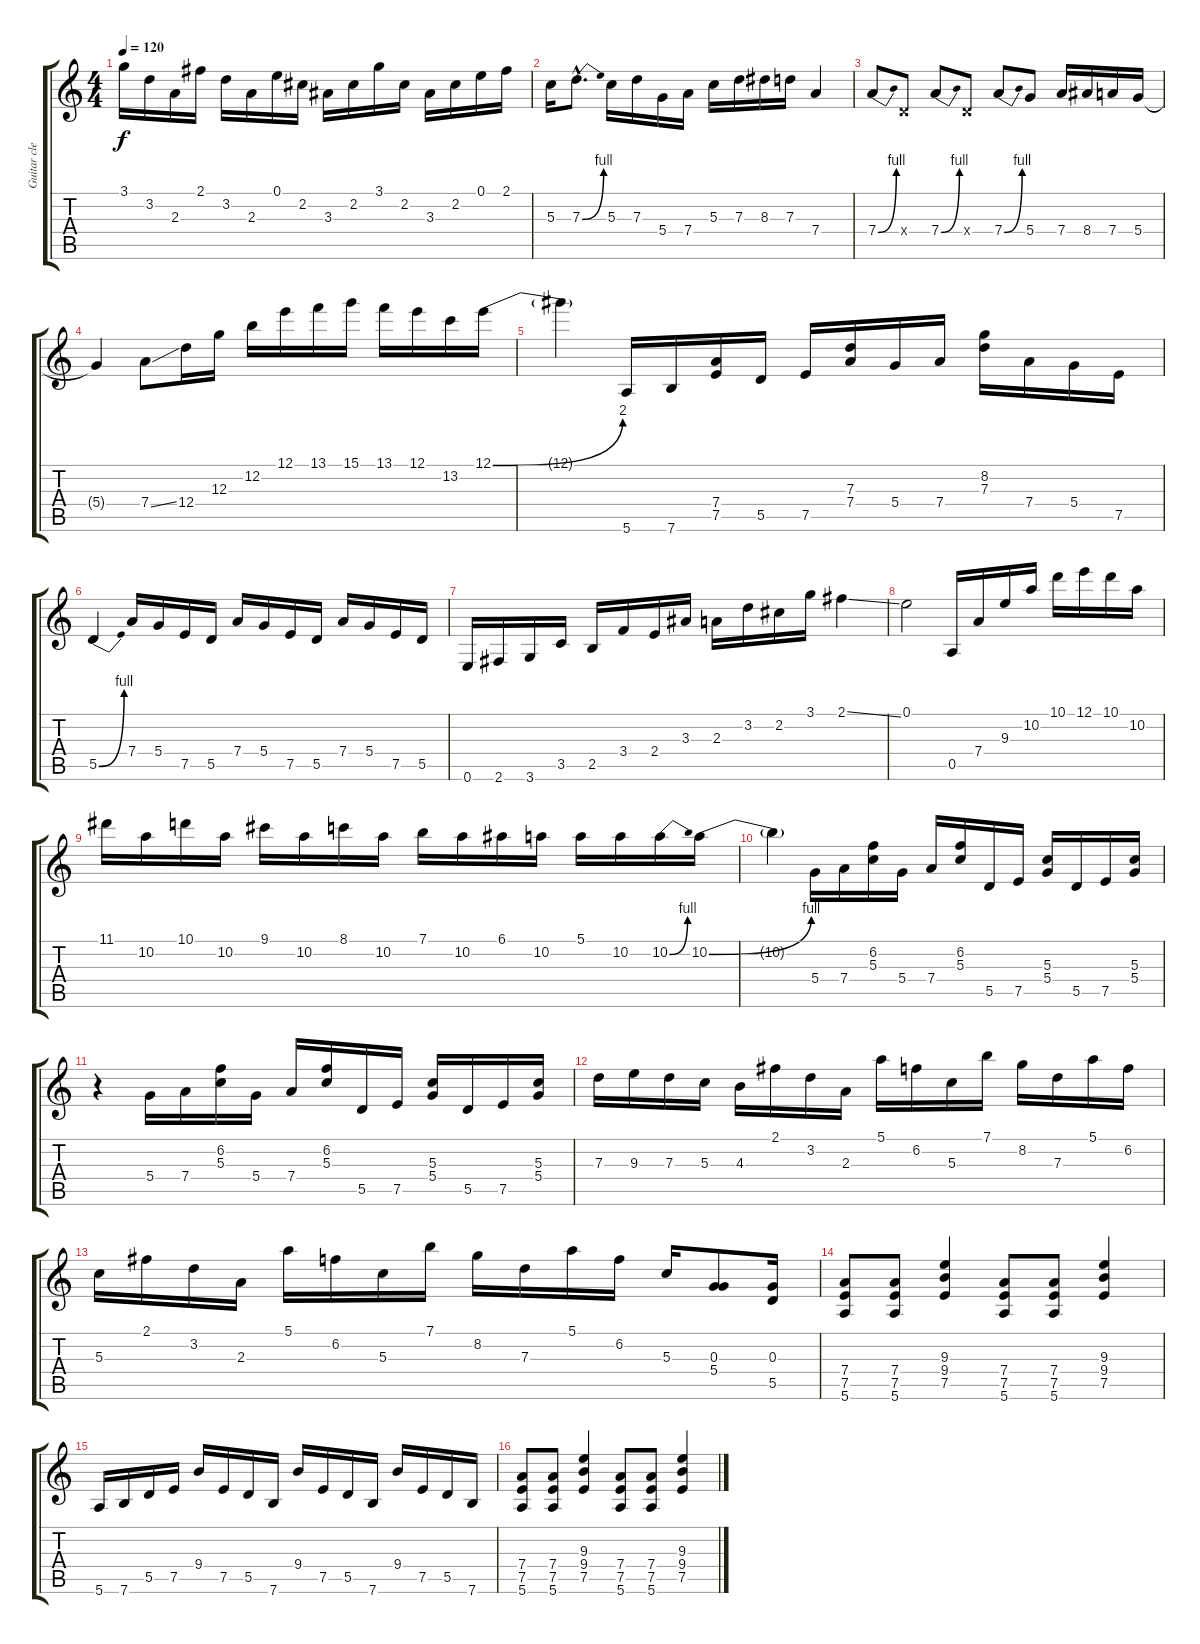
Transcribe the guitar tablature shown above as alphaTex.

\track ("Guitar clean" "Guitar cle") {instrument electricguitarclean}
\staff {score tabs}
\tuning (E4 B3 G3 D3 A2 E2) {hide}
\ts (4 4)
\tempo 120
\clef g2
\ks c
3.1.16{dy f} 3.2.16 2.3.16 2.1.16 3.2.16 2.3.16 0.1.16 2.2.16 3.3.16 2.2.16 3.1.16 2.2.16 3.3.16 2.2.16 0.1.16 2.1.16 |
5.3.16 7.3{be (bend 0 0 60 4) hac}.8{d} 5.3.16 7.3.16 5.4.16 7.4.16 5.3.16 7.3.16 8.3.16 7.3.16 7.4.4 |
7.4{be (bend 0 0 60 4)}.8 0.4{x}.8 7.4{be (bend 0 0 60 4)}.8 0.4{x}.8 7.4{be (bend 0 0 60 4)}.8 5.4.8 7.4.16 8.4.16 7.4.16 5.4.16 |
5.4{t}.4 7.4{ss}.8 12.4.16 12.3.16 12.2.16 12.1.16 13.1.16 15.1.16 13.1.16 12.1.16 13.2.16 12.1{be (bend 0 0 60 8)}.16 |
12.1{t}.4 5.6.16 7.6.16 (7.4 7.5).16 5.5.16 7.5.16 (7.3 7.4).16 5.4.16 7.4.16 (8.2 7.3).16 7.4.16 5.4.16 7.5.16 |
5.5{be (bend 0 0 60 4)}.4 7.4.16 5.4.16 7.5.16 5.5.16 7.4.16 5.4.16 7.5.16 5.5.16 7.4.16 5.4.16 7.5.16 5.5.16 |
0.6.16 2.6.16 3.6.16 3.5.16 2.5.16 3.4.16 2.4.16 3.3.16 2.3.16 3.2.16 2.2.16 3.1.16 2.1{ss}.4 |
0.1.2 0.5.16 7.4.16 9.3.16 10.2.16 10.1.16 12.1.16 10.1.16 10.2.16 |
11.1.16 10.2.16 10.1.16 10.2.16 9.1.16 10.2.16 8.1.16 10.2.16 7.1.16 10.2.16 6.1.16 10.2.16 5.1.16 10.2.16 10.2{be (bend 0 0 60 4)}.16 10.2{be (bend 0 0 60 4)}.16 |
10.2{t}.4 5.4.16 7.4.16 (6.2 5.3).16 5.4.16 7.4.16 (6.2 5.3).16 5.5.16 7.5.16 (5.3 5.4).16 5.5.16 7.5.16 (5.3 5.4).16 |
r.4 5.4.16 7.4.16 (6.2 5.3).16 5.4.16 7.4.16 (6.2 5.3).16 5.5.16 7.5.16 (5.3 5.4).16 5.5.16 7.5.16 (5.3 5.4).16 |
7.3.16 9.3.16 7.3.16 5.3.16 4.3.16 2.1.16 3.2.16 2.3.16 5.1.16 6.2.16 5.3.16 7.1.16 8.2.16 7.3.16 5.1.16 6.2.16 |
5.3.16 2.1.16 3.2.16 2.3.16 5.1.16 6.2.16 5.3.16 7.1.16 8.2.16 7.3.16 5.1.16 6.2.16 5.3.16 (0.3 5.4).8 (0.3 5.5).16 |
(7.4 7.5 5.6).8 (7.4 7.5 5.6).8 (9.3 9.4 7.5).4 (7.4 7.5 5.6).8 (7.4 7.5 5.6).8 (9.3 9.4 7.5).4 |
5.6.16 7.6.16 5.5.16 7.5.16 9.4.16 7.5.16 5.5.16 7.6.16 9.4.16 7.5.16 5.5.16 7.6.16 9.4.16 7.5.16 5.5.16 7.6.16 |
(7.4 7.5 5.6).8 (7.4 7.5 5.6).8 (9.3 9.4 7.5).4 (7.4 7.5 5.6).8 (7.4 7.5 5.6).8 (9.3 9.4 7.5).4
